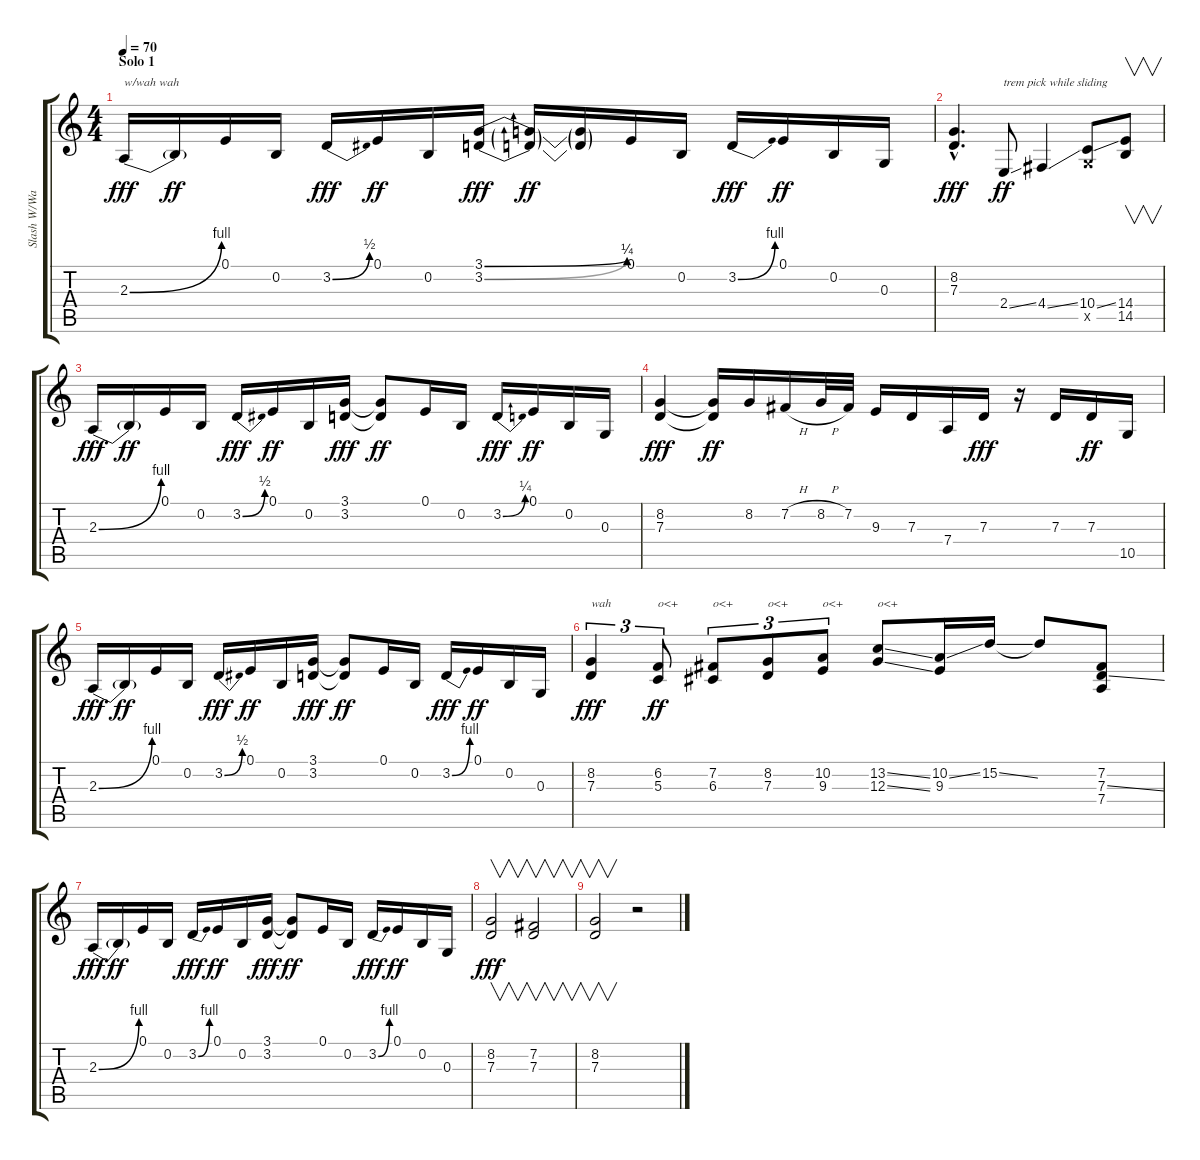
\track ("Slash W/Wah" "Slash W/Wa") {instrument lead4chiff}
\staff {score tabs}
\tuning (E4 B3 G3 D3 A2 E2) {hide}
\ts (4 4)
\section ("" "Solo 1")
\tempo 70
\clef g2
\ks c
2.3{be (bend 0 0 60 4)}.16{txt "w/wah wah" dy fff instrument lead4chiff} 2.3{t}.16{dy ff} 0.1.16 0.2.16 3.2{be (bend 0 0 60 2)}.16{dy fff} 0.1.16{dy ff} 0.2.16 (3.1{be (bend 0 0 60 1)} 3.2{be (bend 0 0 60 1)}).16{dy fff} (3.1{t} 3.2{t}).16{dy ff} (3.1{t} 3.2{t}).16 0.1.16 0.2.16 3.2{be (bend 0 0 60 4)}.16{dy fff} 0.1.16{dy ff} 0.2.16 0.3.16 |
(8.2{hac} 7.3{hac}).4{d dy fff} 2.4{ss}.8{txt "trem pick while sliding" dy ff} 4.4{ss}.4 (10.4{ss} 10.5{x}).8 (14.4 14.5).8{v} |
2.3{be (bend 0 0 60 4)}.16{dy fff} 2.3{t}.16{dy ff} 0.1.16 0.2.16 3.2{be (bend 0 0 60 2)}.16{dy fff} 0.1.16{dy ff} 0.2.16 (3.1 3.2).16{dy fff} (3.1{t} 3.2{t}).8{dy ff} 0.1.16 0.2.16 3.2{be (bend 0 0 60 1)}.16{dy fff} 0.1.16{dy ff} 0.2.16 0.3.16 |
(8.2 7.3).4{dy fff} (8.2{t} 7.3{t}).16{dy ff} 8.2.16 7.2{h}.16 8.2{h}.32 7.2.32 9.3.16 7.3.16 7.4.16 7.3.16{dy fff} r.16 7.3.16 7.3.16{dy ff} 10.5.16 |
2.3{be (bend 0 0 60 4)}.16{dy fff} 2.3{t}.16{dy ff} 0.1.16 0.2.16 3.2{be (bend 0 0 60 2)}.16{dy fff} 0.1.16{dy ff} 0.2.16 (3.1 3.2).16{dy fff} (3.1{t} 3.2{t}).8{dy ff} 0.1.16 0.2.16 3.2{be (bend 0 0 60 4)}.16{dy fff} 0.1.16{dy ff} 0.2.16 0.3.16 |
(8.2 7.3).4{tu (3 2) txt "wah" dy fff} (6.2 5.3).8{tu (3 2) txt "o<+" dy ff} (7.2 6.3).8{tu (3 2) txt "o<+"} (8.2 7.3).8{tu (3 2) txt "o<+"} (10.2 9.3).8{tu (3 2) txt "o<+"} (13.2{ss} 12.3{ss}).8{txt "o<+"} (10.2{ss} 9.3).16 15.2{ss}.16 15.2{t}.8 (7.2 7.3{ss} 7.4).8 |
2.3{be (bend 0 0 60 4)}.16{dy fff} 2.3{t}.16{dy ff} 0.1.16 0.2.16 3.2{be (bend 0 0 60 4)}.16{dy fff} 0.1.16{dy ff} 0.2.16 (3.1 3.2).16{dy fff} (3.1{t} 3.2{t}).8{dy ff} 0.1.16 0.2.16 3.2{be (bend 0 0 60 4)}.16{dy fff} 0.1.16{dy ff} 0.2.16 0.3.16 |
(8.2 7.3).2{v dy fff} (7.2 7.3).2{v} |
(8.2 7.3).2{v volume 0} r.2
